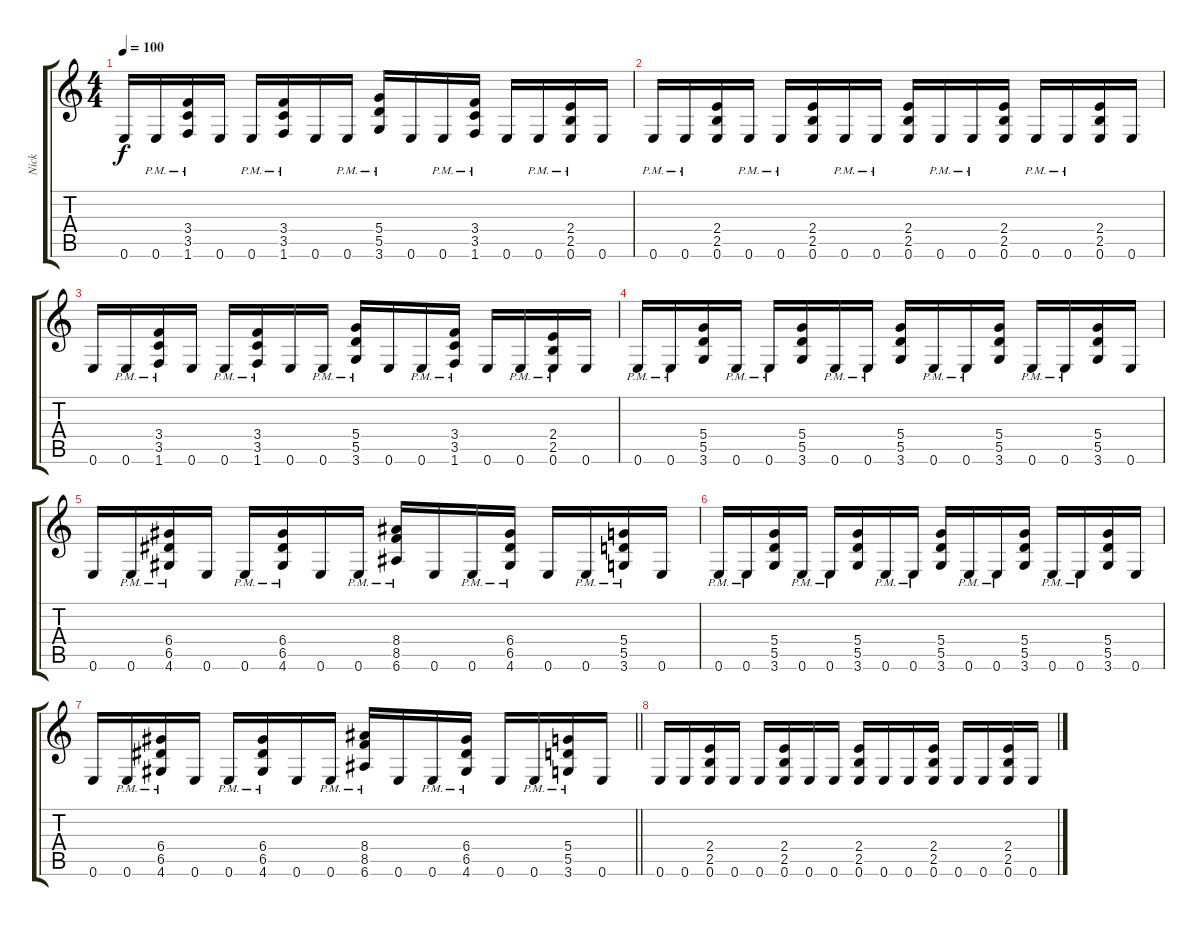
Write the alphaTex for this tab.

\track ("Nick" "Nick") {instrument acousticguitarsteel}
\staff {score tabs}
\tuning (E4 B3 G3 D3 A2 E2) {hide}
\ts (4 4)
\tempo 100
\clef g2
\ks c
0.6.16{dy f} 0.6{pm}.16 (3.4 3.5 1.6{pm}).16 0.6.16 0.6{pm}.16 (3.4 3.5 1.6{pm}).16 0.6.16 0.6{pm}.16 (5.4 5.5 3.6{pm}).16 0.6.16 0.6{pm}.16 (3.4 3.5 1.6{pm}).16 0.6.16 0.6{pm}.16 (2.4 2.5 0.6{pm}).16 0.6.16 |
0.6{pm}.16 0.6{pm}.16 (2.4 2.5 0.6).16 0.6{pm}.16 0.6{pm}.16 (2.4 2.5 0.6).16 0.6{pm}.16 0.6{pm}.16 (2.4 2.5 0.6).16 0.6{pm}.16 0.6{pm}.16 (2.4 2.5 0.6).16 0.6{pm}.16 0.6{pm}.16 (2.4 2.5 0.6).16 0.6.16 |
0.6.16 0.6{pm}.16 (3.4 3.5 1.6{pm}).16 0.6.16 0.6{pm}.16 (3.4 3.5 1.6{pm}).16 0.6.16 0.6{pm}.16 (5.4 5.5 3.6{pm}).16 0.6.16 0.6{pm}.16 (3.4 3.5 1.6{pm}).16 0.6.16 0.6{pm}.16 (2.4 2.5 0.6{pm}).16 0.6.16 |
0.6{pm}.16 0.6{pm}.16 (5.4 5.5 3.6).16 0.6{pm}.16 0.6{pm}.16 (5.4 5.5 3.6).16 0.6{pm}.16 0.6{pm}.16 (5.4 5.5 3.6).16 0.6{pm}.16 0.6{pm}.16 (5.4 5.5 3.6).16 0.6{pm}.16 0.6{pm}.16 (5.4 5.5 3.6).16 0.6.16 |
0.6.16 0.6{pm}.16 (6.4 6.5 4.6{pm}).16 0.6.16 0.6{pm}.16 (6.4 6.5 4.6{pm}).16 0.6.16 0.6{pm}.16 (8.4 8.5 6.6{pm}).16 0.6.16 0.6{pm}.16 (6.4 6.5 4.6{pm}).16 0.6.16 0.6{pm}.16 (5.4 5.5 3.6{pm}).16 0.6.16 |
0.6{pm}.16 0.6{pm}.16 (5.4 5.5 3.6).16 0.6{pm}.16 0.6{pm}.16 (5.4 5.5 3.6).16 0.6{pm}.16 0.6{pm}.16 (5.4 5.5 3.6).16 0.6{pm}.16 0.6{pm}.16 (5.4 5.5 3.6).16 0.6{pm}.16 0.6{pm}.16 (5.4 5.5 3.6).16 0.6.16 |
\barLineRight lightlight
0.6.16 0.6{pm}.16 (6.4 6.5 4.6{pm}).16 0.6.16 0.6{pm}.16 (6.4 6.5 4.6{pm}).16 0.6.16 0.6{pm}.16 (8.4 8.5 6.6{pm}).16 0.6.16 0.6{pm}.16 (6.4 6.5 4.6{pm}).16 0.6.16 0.6{pm}.16 (5.4 5.5 3.6{pm}).16 0.6.16 |
0.6.16 0.6.16 (2.4 2.5 0.6).16 0.6.16 0.6.16 (2.4 2.5 0.6).16 0.6.16 0.6.16 (2.4 2.5 0.6).16 0.6.16 0.6.16 (2.4 2.5 0.6).16 0.6.16 0.6.16 (2.4 2.5 0.6).16 0.6.16
